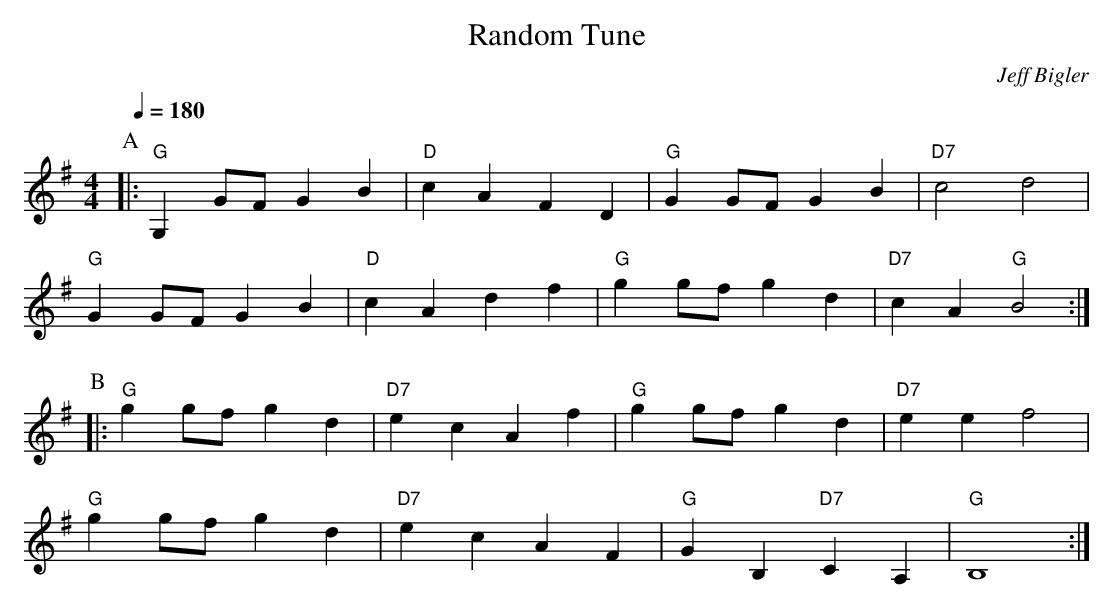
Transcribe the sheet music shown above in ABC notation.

X:1
T:Random Tune
C:Jeff Bigler
M:4/4
L:1/8
Q:1/4=180
K:G major
V:1 clef=treble
P:A
|: "G"G,2 GF G2 B2 | "D"c2 A2 F2 D2 | "G"G2 GF G2 B2 | "D7"c4 d4 |
"G"G2 GF G2 B2 | "D"c2 A2 d2 f2 | "G"g2 gf g2 d2 | "D7"c2 A2 "G"B4 :|
P:B
|: "G"g2 gf g2 d2 | "D7"e2 c2 A2 f2 | "G"g2 gf g2 d2 | "D7"e2 e2 f4 |
"G"g2 gf g2 d2 | "D7"e2 c2 A2 F2 | "G"G2 B,2 "D7"C2 A,2 | "G"B,8 :|
